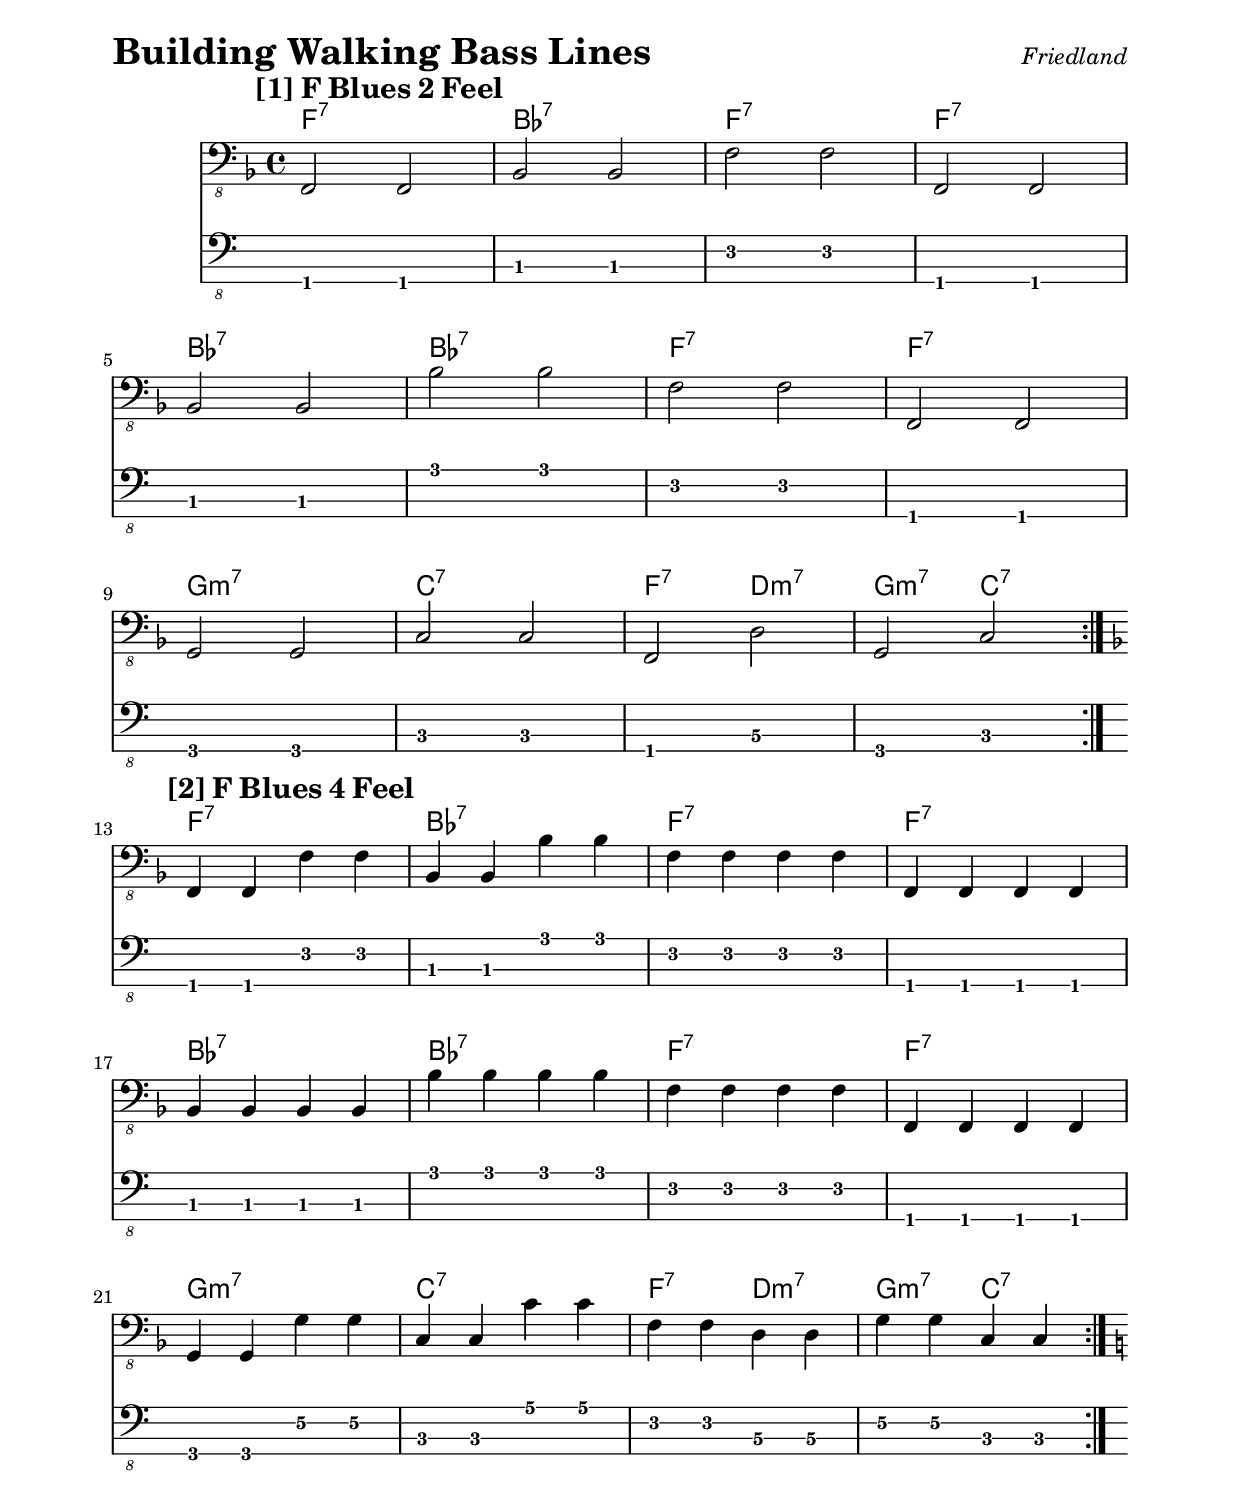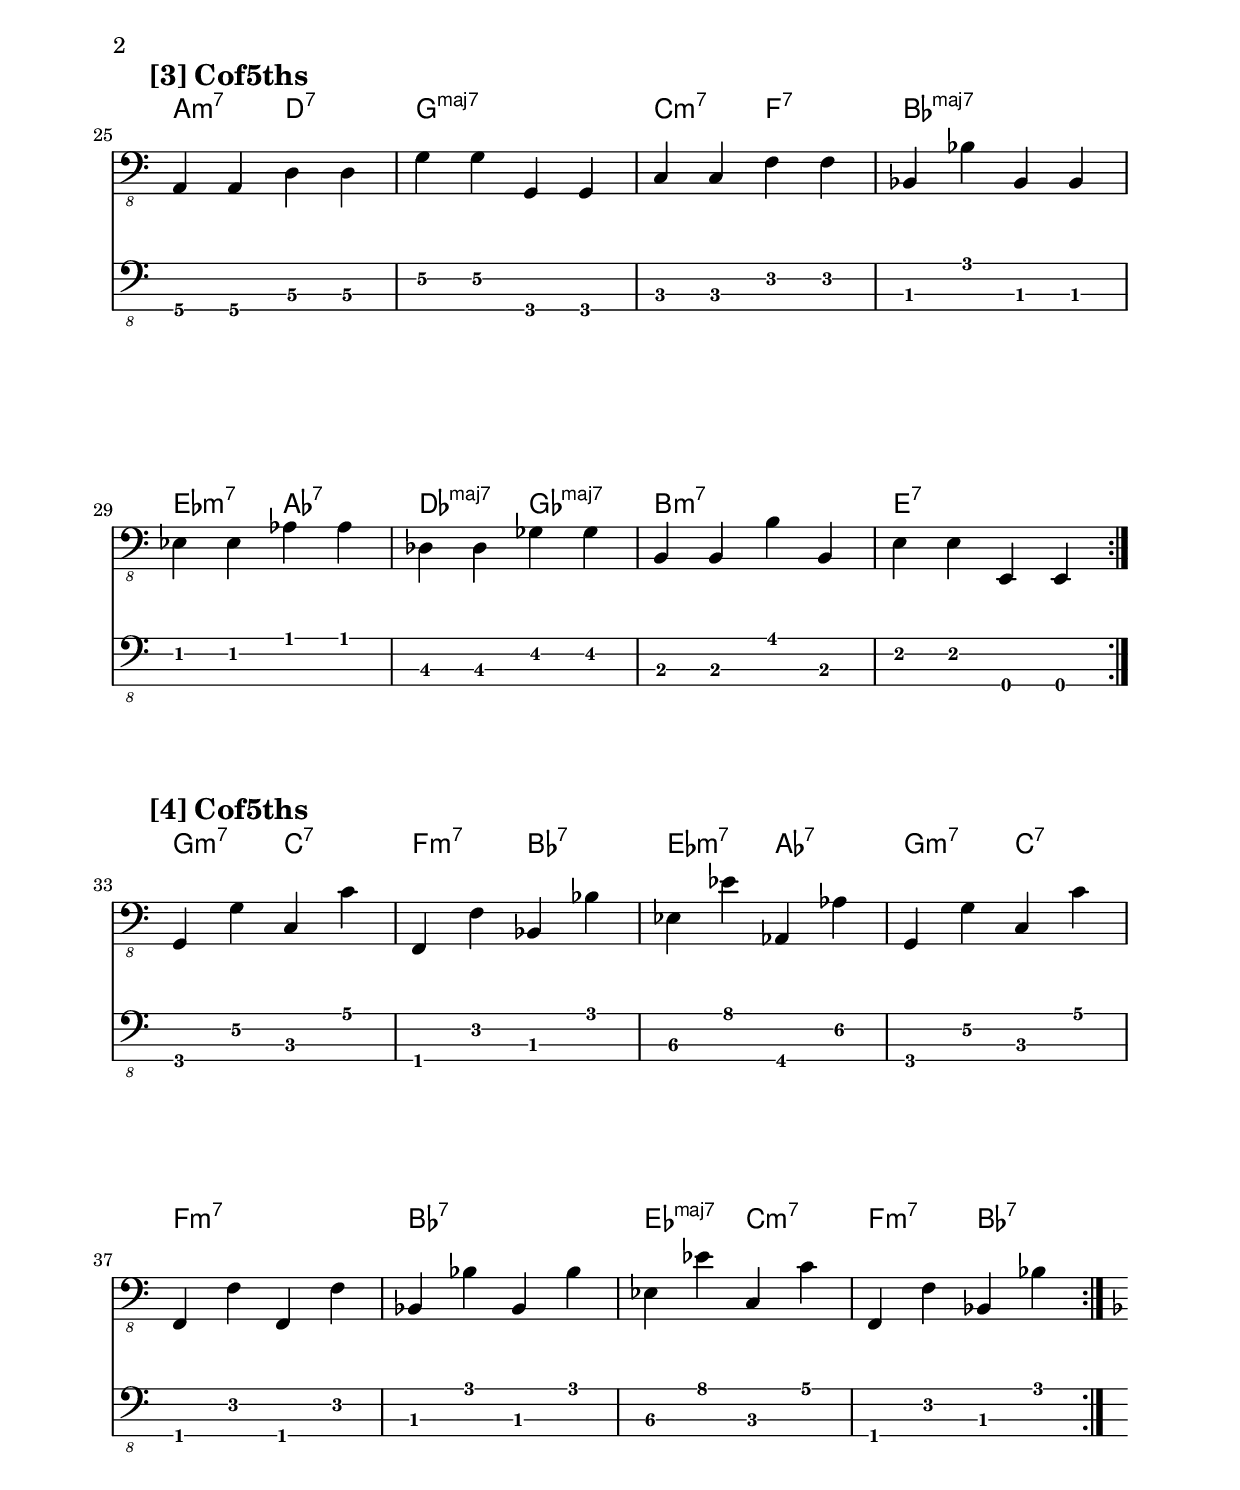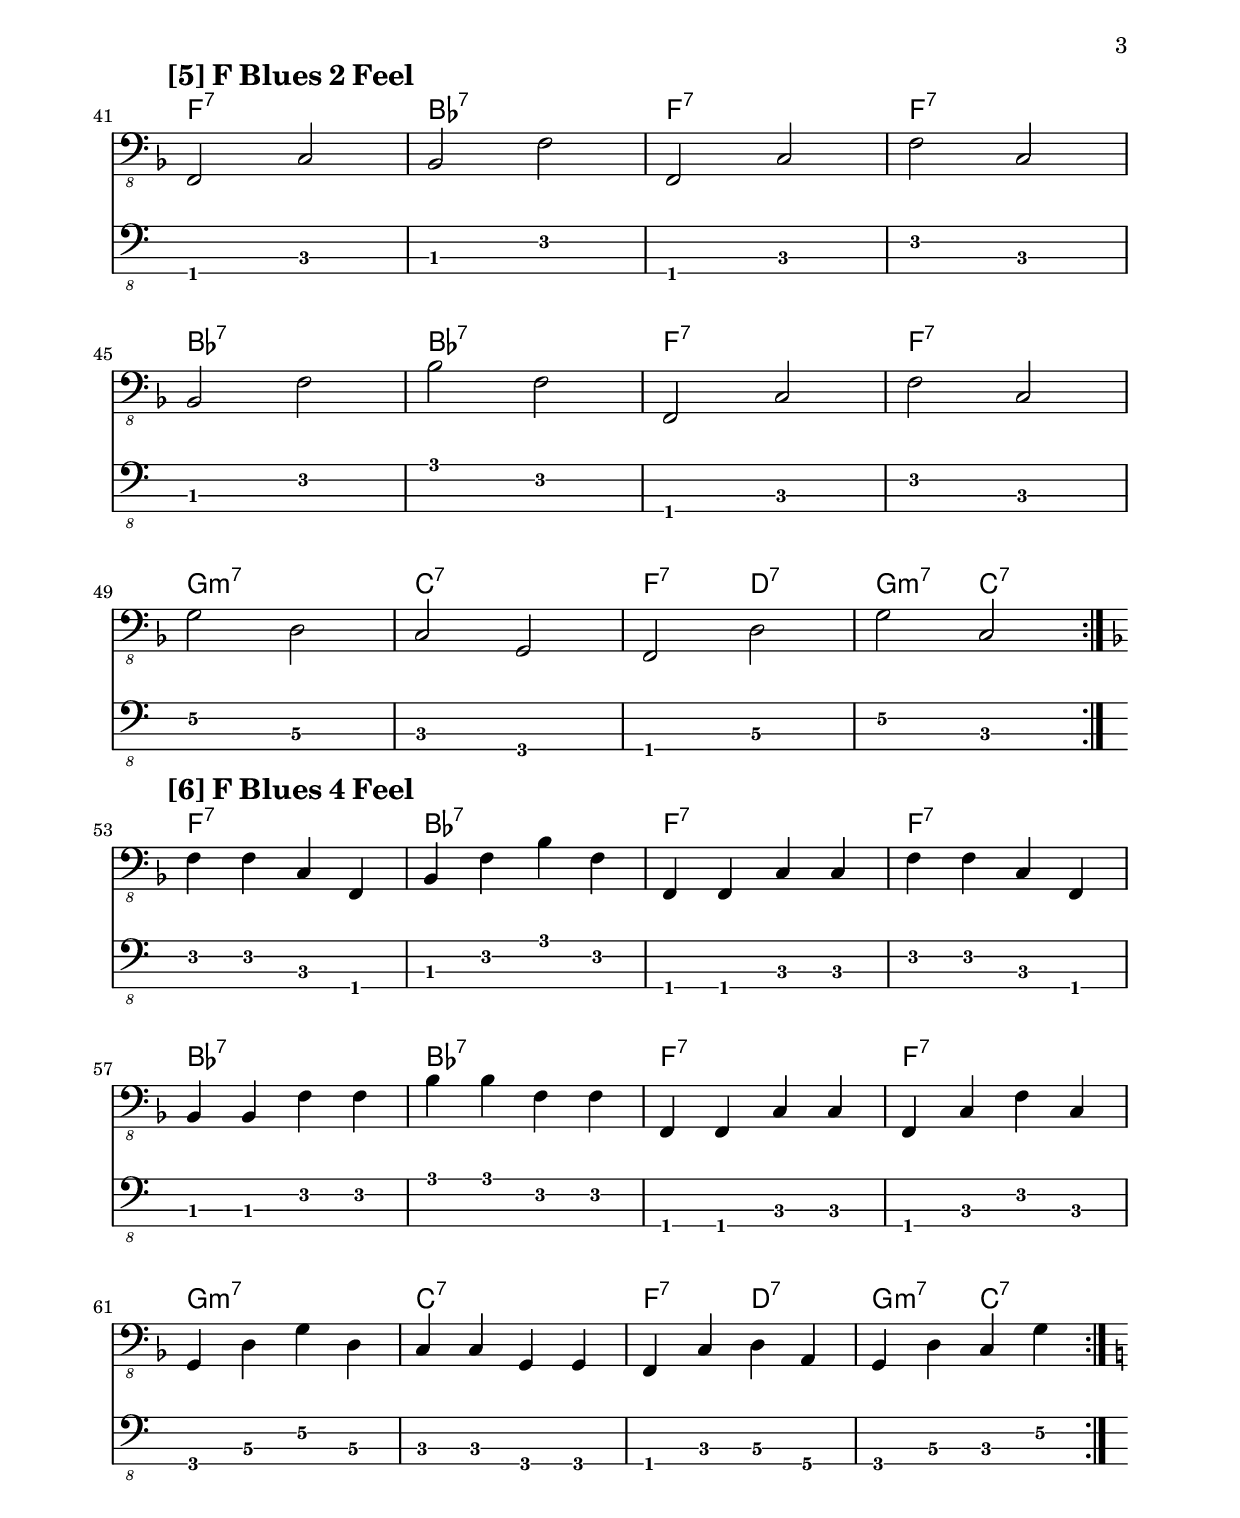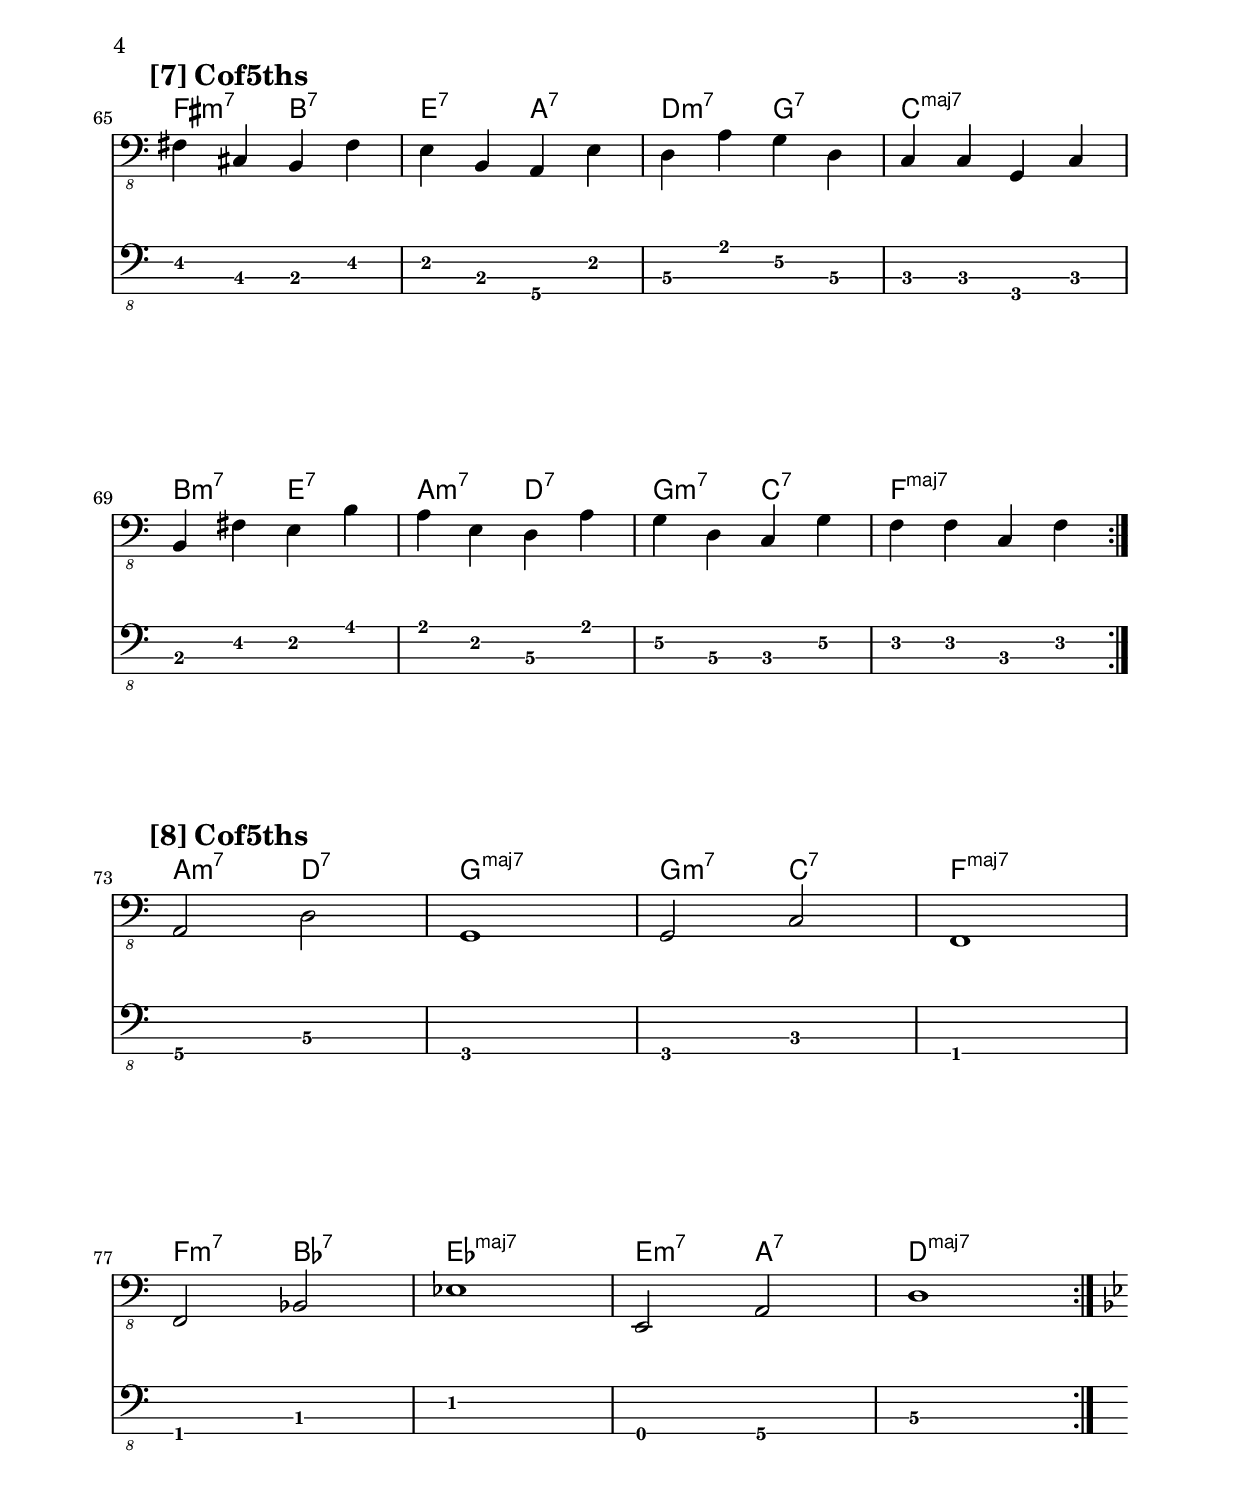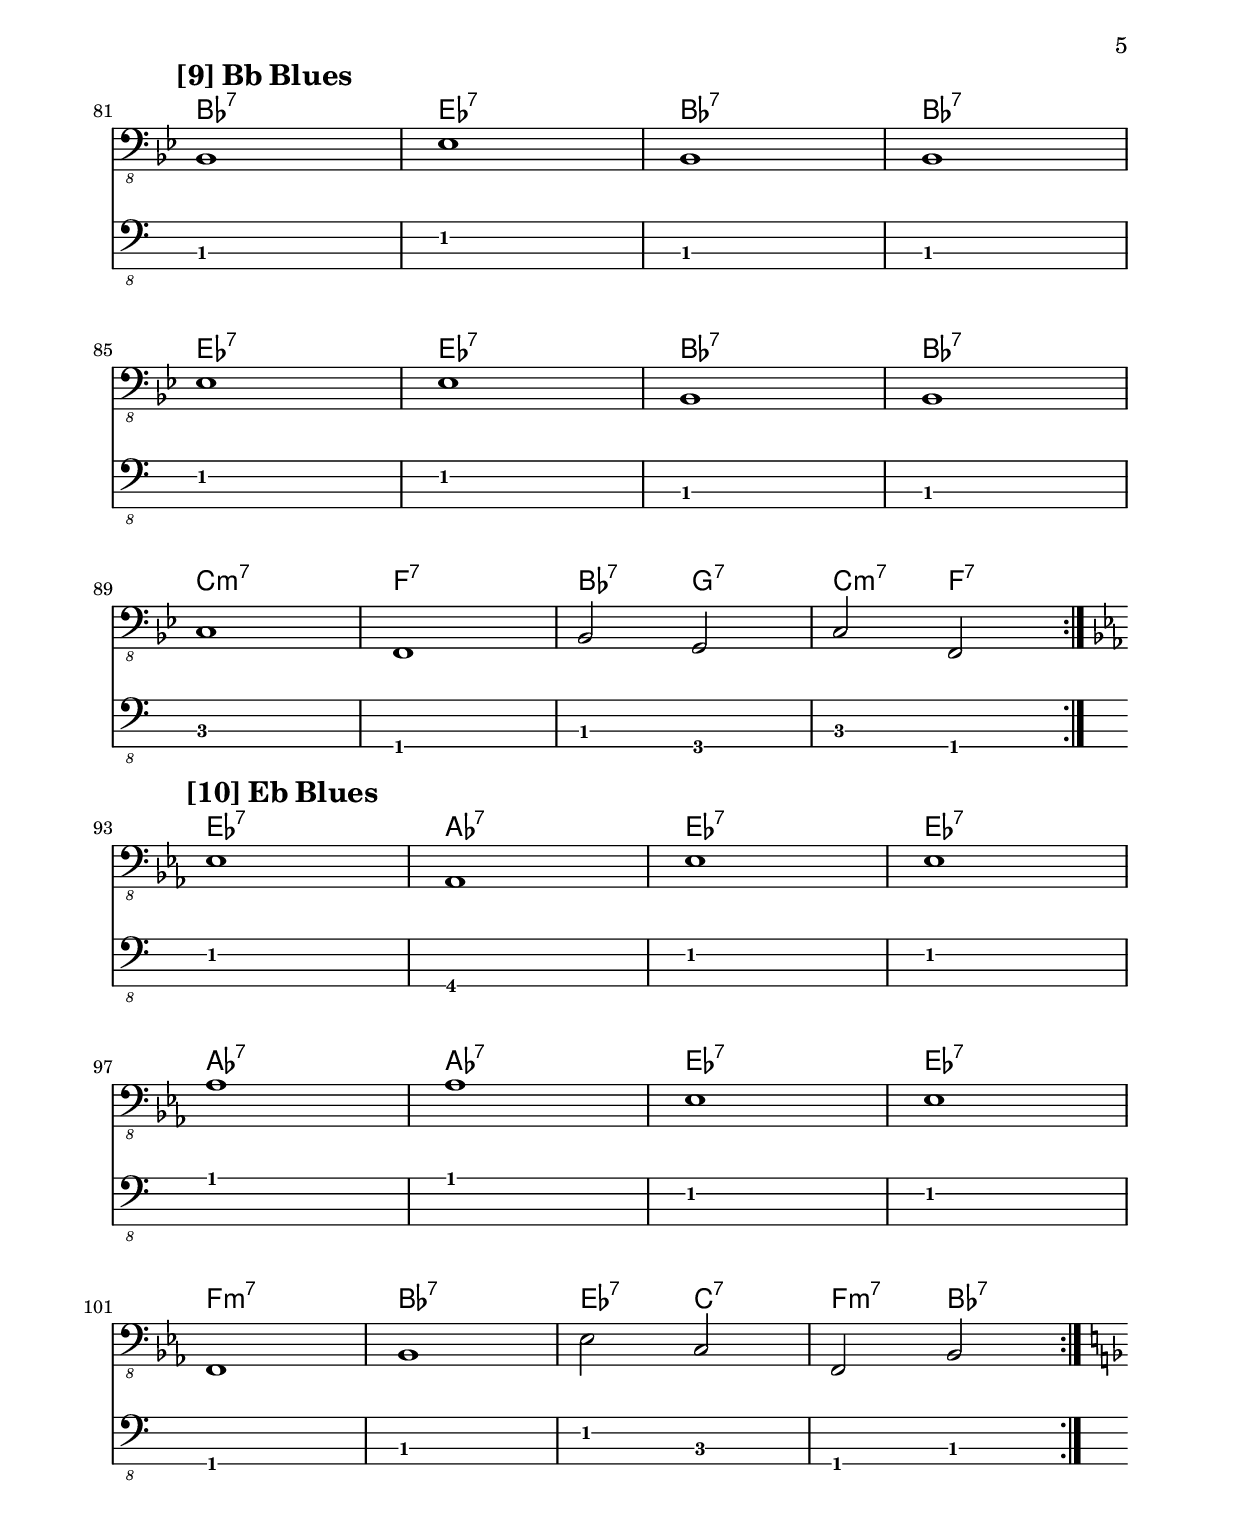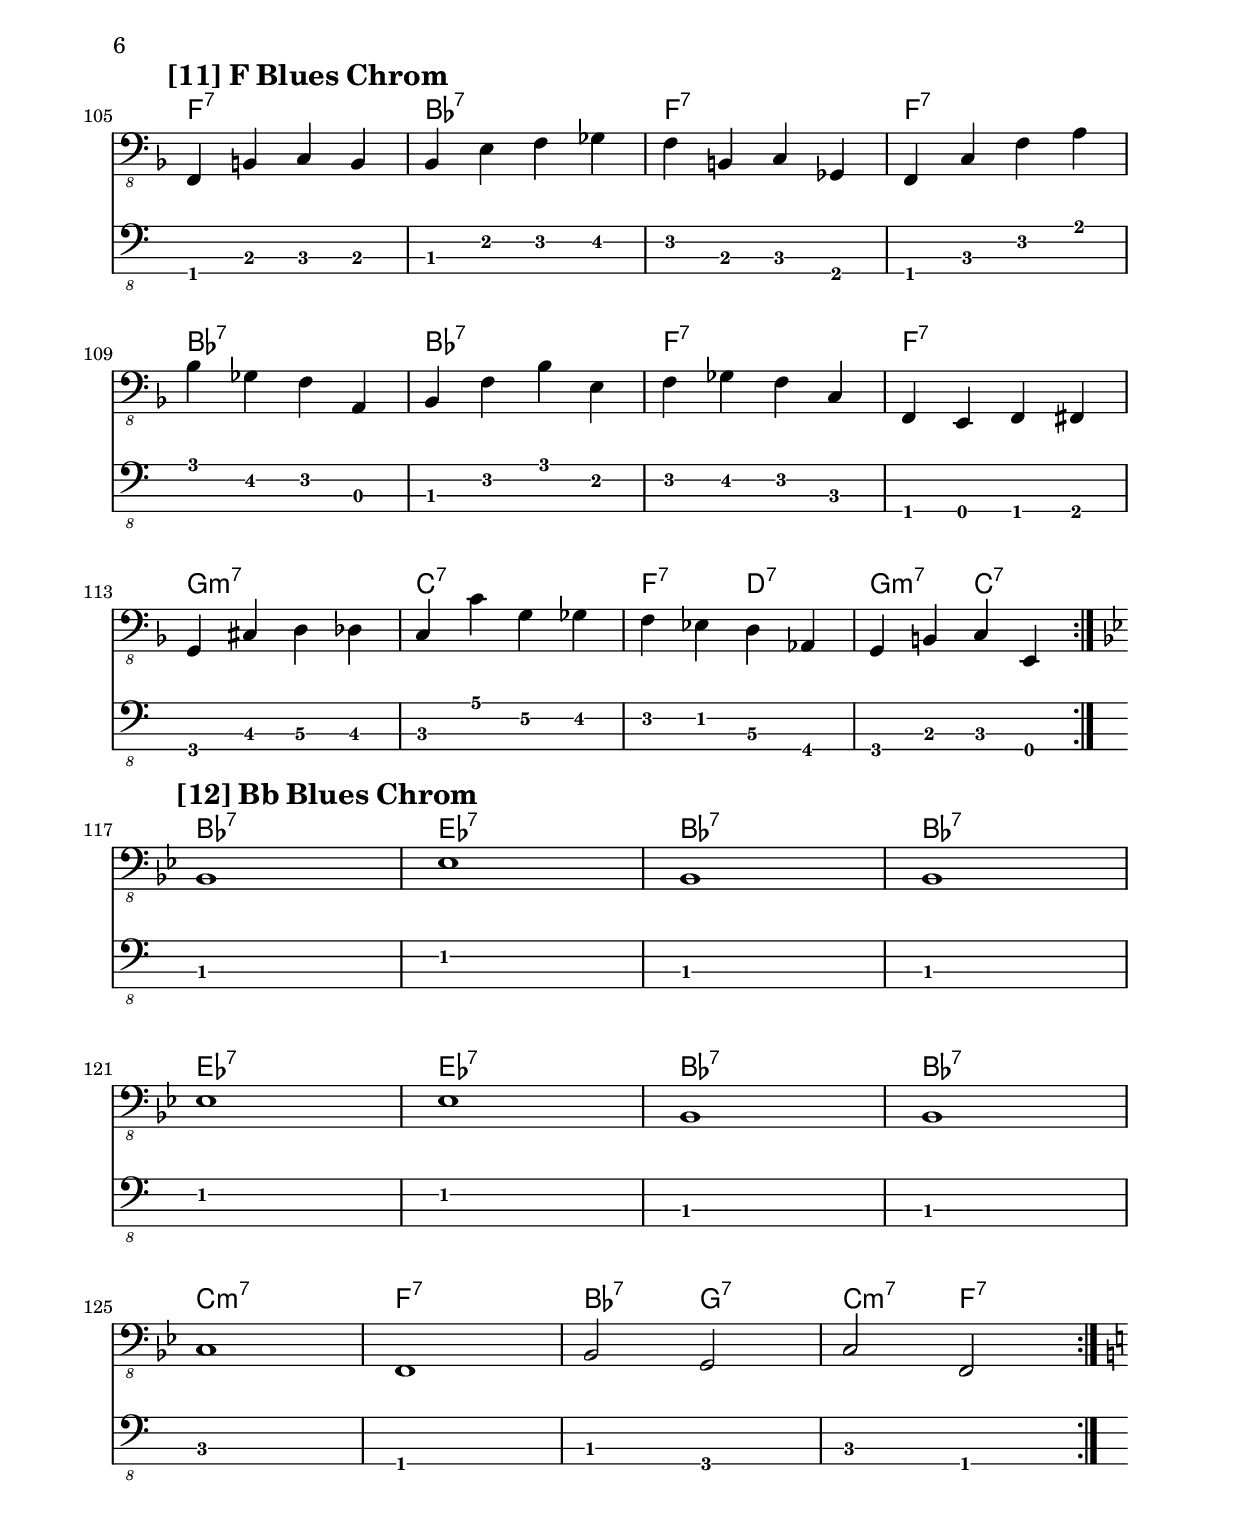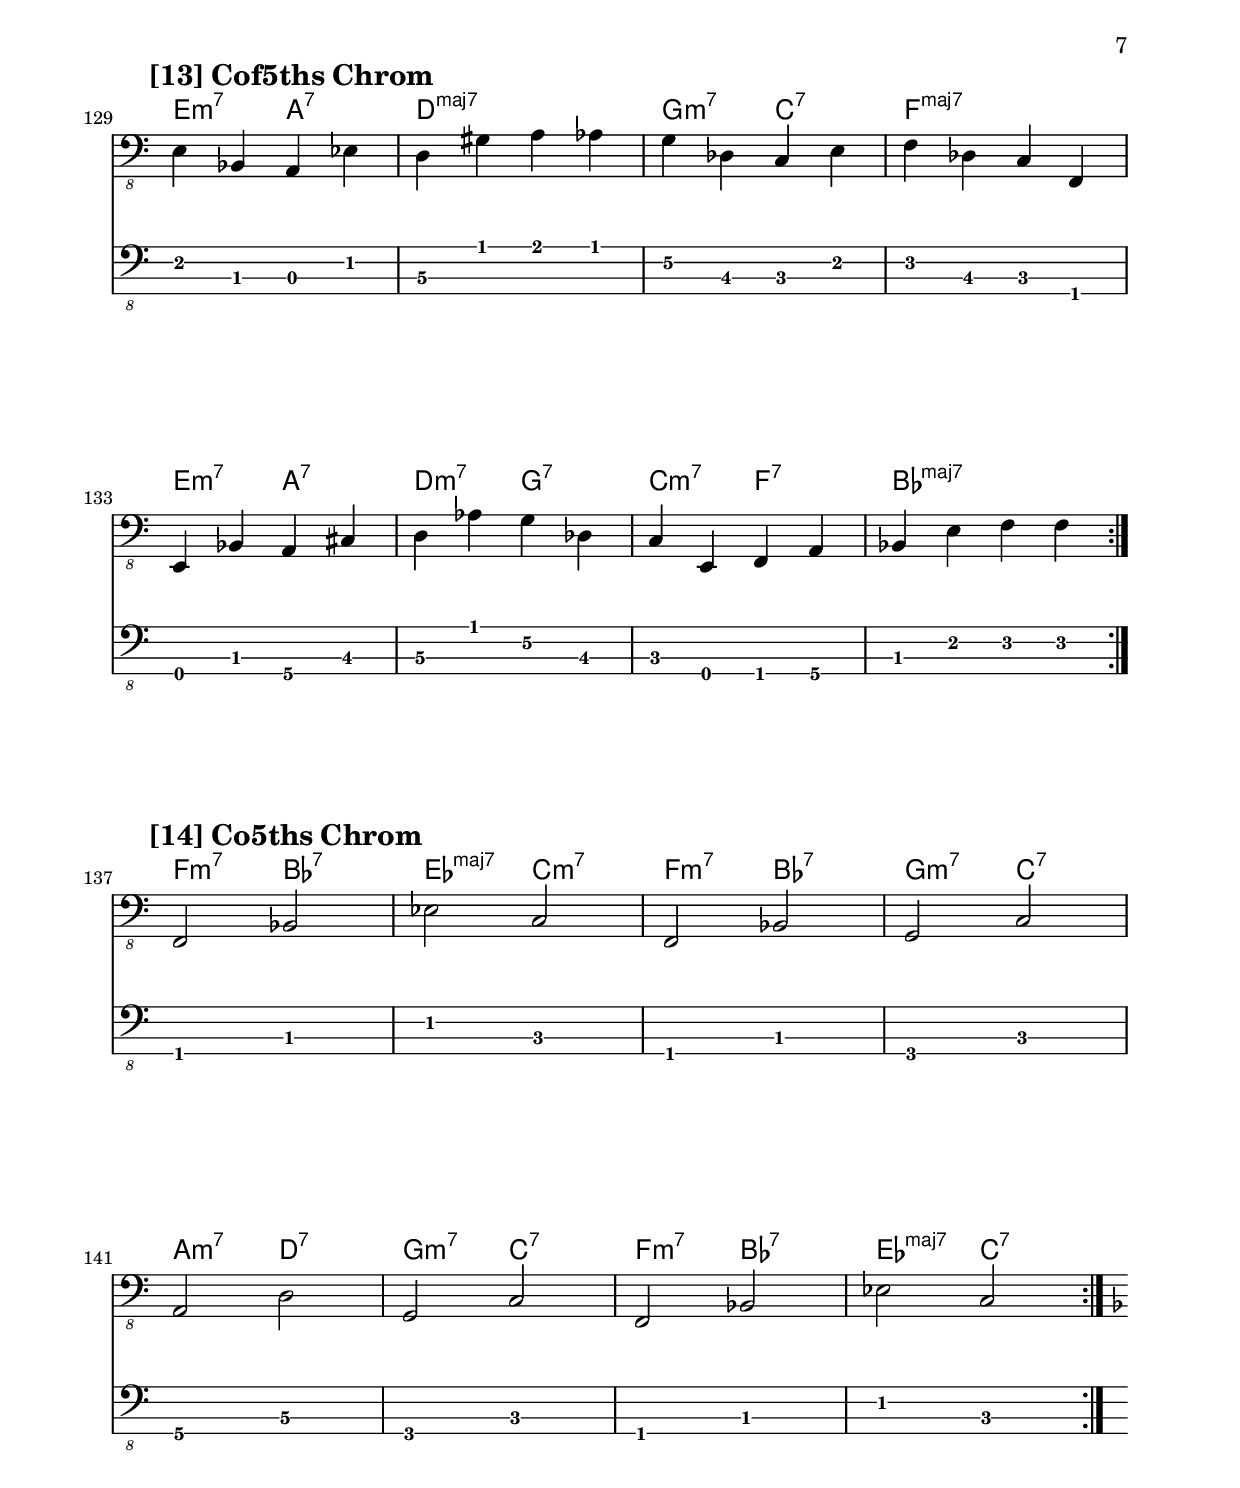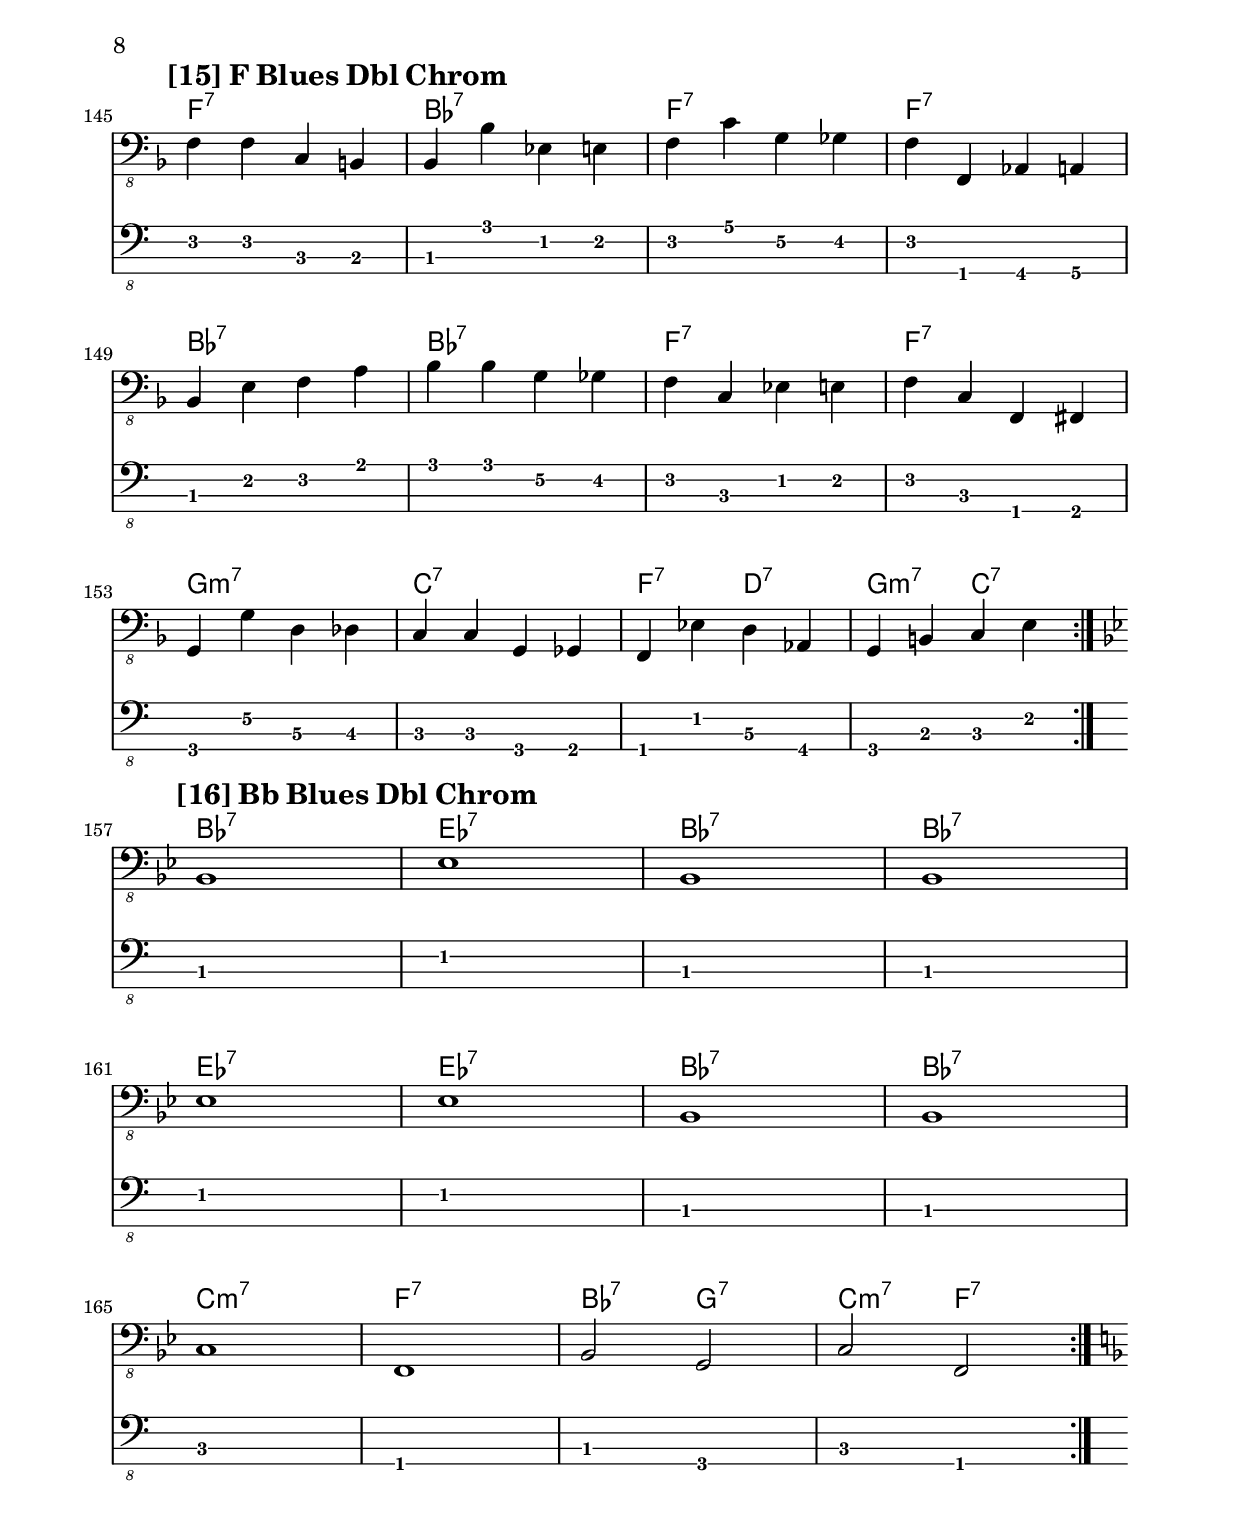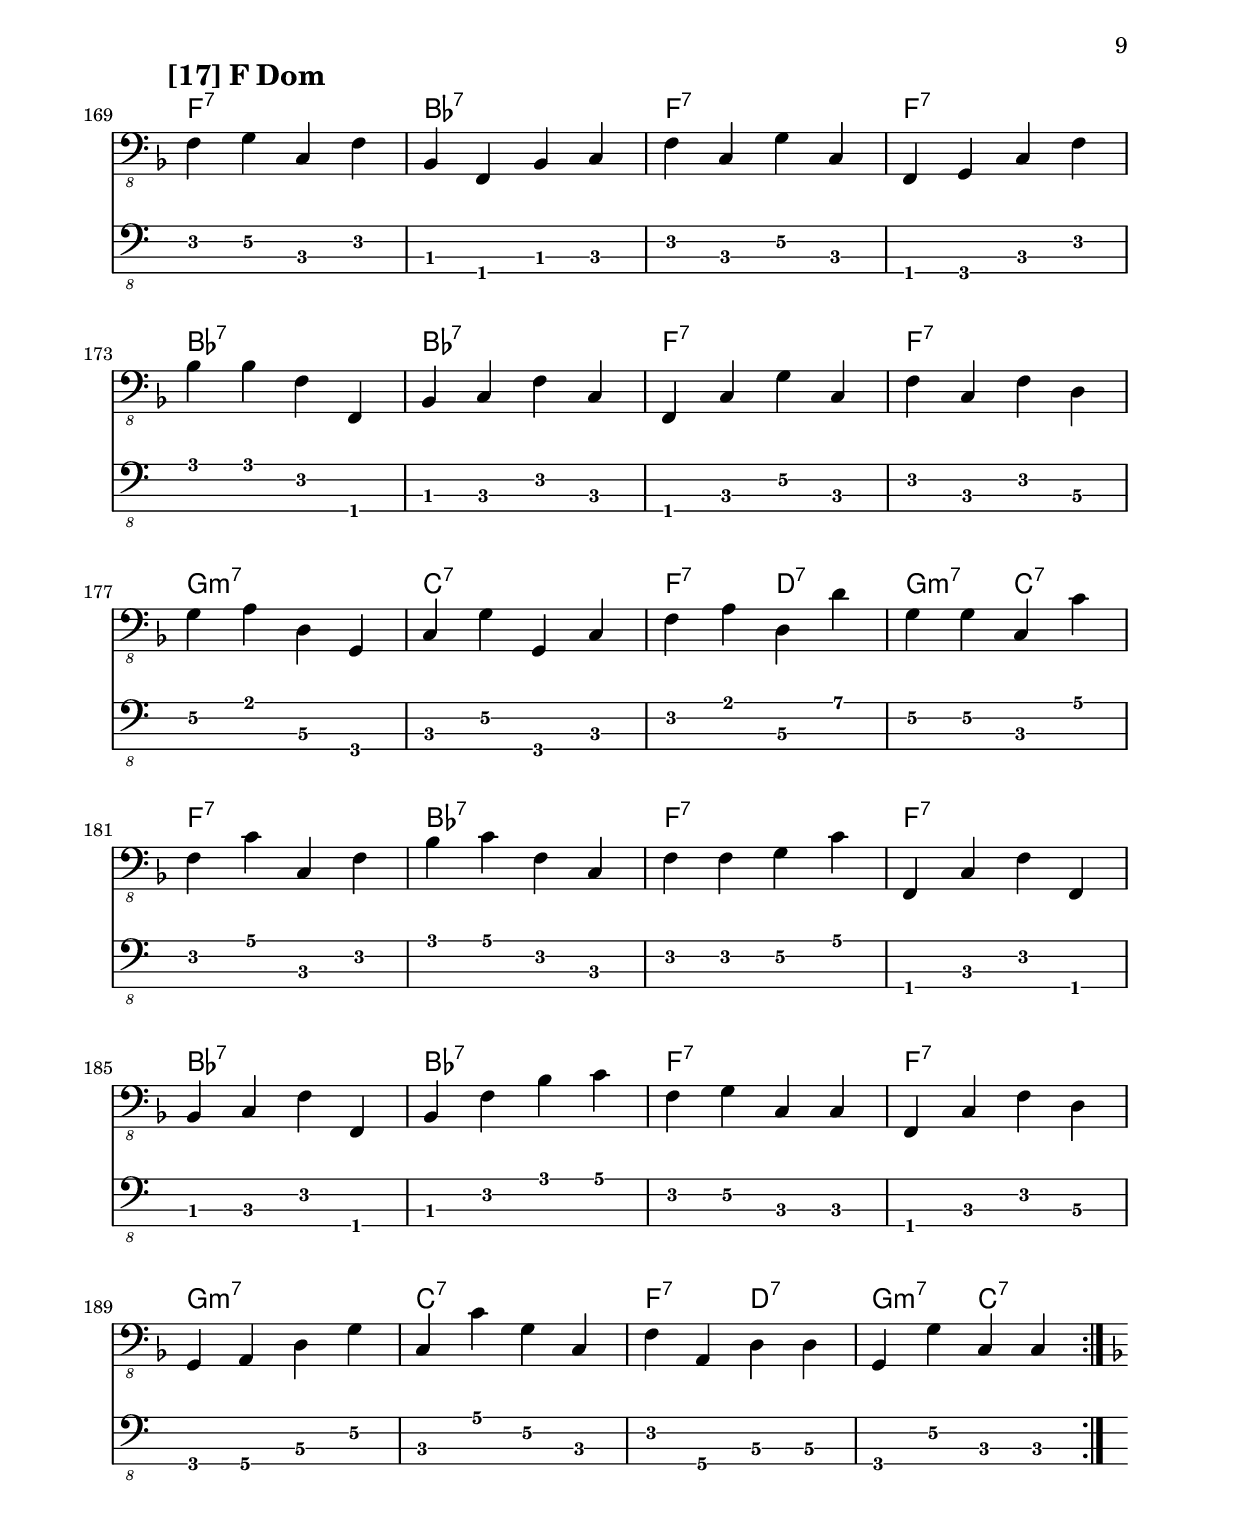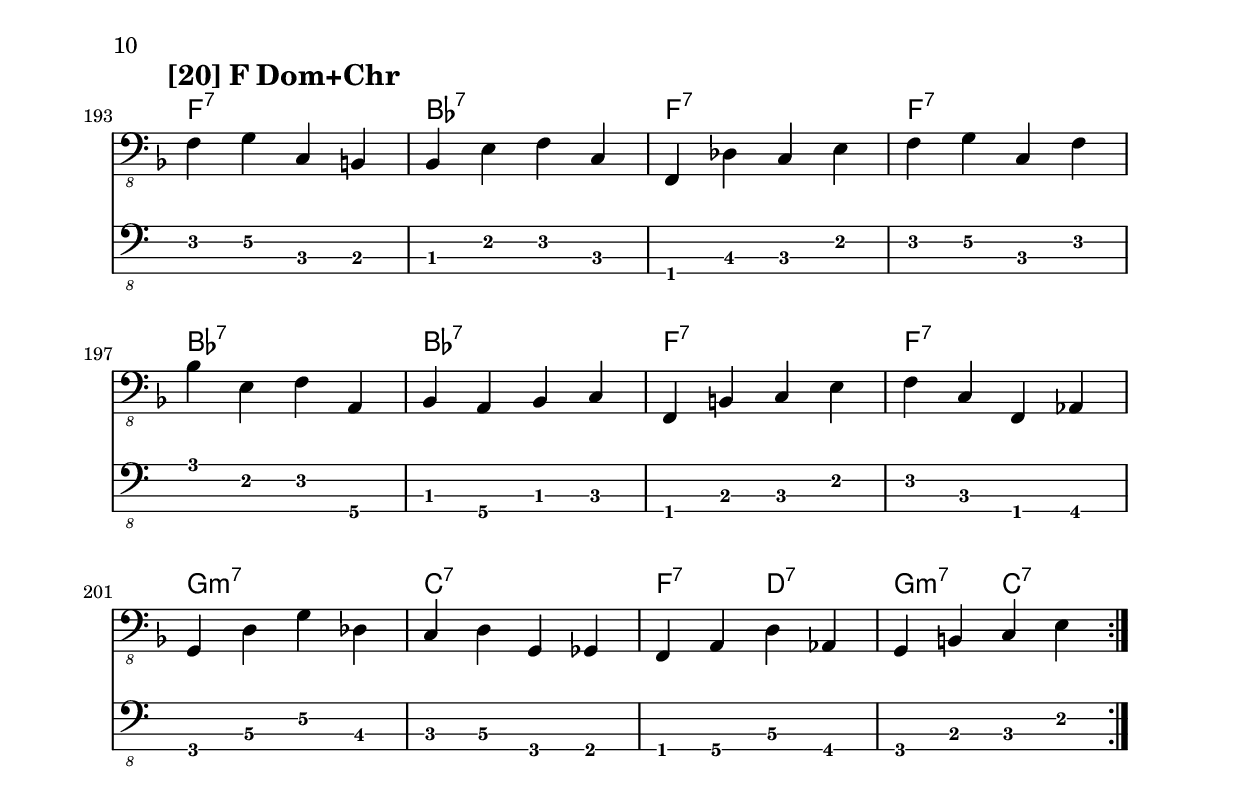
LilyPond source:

% LilyBin

\version "2.18.0"
\include "english.ly"

% If swing needed
%#(load "../scm/swing.scm")

\header {
  piece = \markup { \fontsize #4 \bold "Building Walking Bass Lines" }
  opus = \markup { \italic "Friedland" }
}

\paper { 
  left-margin = 0.75\in
  right-margin = 0.75\in
  top-margin = 1\in
  bottom-margin = 1\in
}

global = {
  % \tempo "" 4 = xx
  % \time 4/4
  % \compressFullBarRestsWho to follow
  % \override MultiMeasureRest.expand-limit = #2
}

my_notes = \relative c {
  \clef "bass_8"
  
  %% 1
  \mark \markup { \bold { [1] F Blues 2 Feel } }
  \key f \major
  f,,2 f | bf bf | f' f | f, f | \break
  bf bf | bf' bf | f f | f, f | \break
  g g | c c | f, d' | g, c \bar ":|." \break
  
  %% 2
  \mark \markup { \bold { [2] F Blues 4 Feel } }
  \key f \major
  f,4 f f' f | bf, bf bf' bf | f f f f | f, f f f | \break
  bf bf bf bf | bf' bf bf bf | f f f f | f, f f f | \break
  g g g' g | c, c c' c | f, f d d | g g c, c \bar ":|." \break
  
  %% 3
  \pageBreak
  \mark \markup { \bold { [3] Cof5ths } }
  \key c \major
  a4 a d d | g g g, g |  c c f f | bf, bf' bf, bf | \break
  ef ef af af | df, df gf gf | b, b b' b, | e e e,\4 e\4 \bar ":|." \break
  
  %% 4
  \mark \markup { \bold { [4] Cof5ths } }
  \key c \major
  g g' c, c' | f,, f' bf, bf' | ef,\3 ef' af,, af'\2 | g, g' c, c' |  \break
  f,, f' f, f' | bf, bf' bf, bf' | ef,\3 ef' c, c' | f,, f' bf, bf' \bar ":|." \break
  

  %% 5
  \pageBreak
  \mark \markup { \bold { [5] F Blues 2 Feel } }
  \key f \major
  f,2 c' | bf f' | f, c' | f c | \break
  bf f' | bf f | f, c' | f c | \break
  g' d | c g | f d' | g c, \bar ":|." \break
  
  %% 6
  \mark \markup { \bold { [6] F Blues 4 Feel } }
  \key f \major
  f4 f c f, | bf f' bf f | f, f c' c | f f c f, | \break
  bf bf f' f | bf bf f f | f, f c' c | f, c' f c | \break
  g d' g d | c c g g | f c' d a | g d' c g' \bar ":|." \break
  
  %% 7
  \pageBreak
  \mark \markup { \bold { [7] Cof5ths } }
  \key c \major
  fs4 cs b fs' | e b a e' | d a' g d | c c g c | \break
  b fs' e b' |  a e d a' | g d c g' | f f c f \bar ":|." \break  
  
  \mark \markup { \bold { [8] Cof5ths } }
  \key c \major
  a,2 d | g,1 | g2 c2 | f,1 | \break
  f2 bf | ef1 | e,2\4 a2 | d1 \bar ":|." \break
  
  \pageBreak
  \mark \markup { \bold { [9] Bb Blues } }
  \key bf \major
  bf1 | ef | bf | bf | \break
  ef | ef | bf | bf | \break
  c | f, | bf2 g2 | c2 f,2 \bar ":|." \break

  \mark \markup { \bold { [10] Eb Blues } }
  \key ef \major
  ef'1 | af, | ef' | ef | \break
  af | af | ef | ef | \break
  f, | bf | ef2 c | f, bf \bar ":|." \break

  \pageBreak
  \mark \markup { \bold { [11] F Blues Chrom } }
  \key f \major
  f4 b c b | bf e f gf | f b, c gf | f c' f a | \break
  bf gf f a,\3 | bf f' bf e, | f gf f c | f, e\4 f fs | \break
  g cs d df | c c' g gf | f ef d af | g b c e,\4 \bar ":|." \break
  
  \mark \markup { \bold { [12] Bb Blues Chrom} }
  \key bf \major
  bf'1 | ef | bf | bf | \break
  ef | ef | bf | bf | \break
  c | f, | bf2 g | c f, \bar ":|." \break
  
  \pageBreak
  \mark \markup { \bold { [13] Cof5ths Chrom } }
  \key c \major
  e'4 bf a\3 ef' | d gs a af | g df c e | f df c f, | \break
  e\4 bf' a cs | d af' g df | c e,\4 f a | bf e f f \bar ":|." \break
  
  \mark \markup { \bold { [14] Co5ths Chrom } }
  \key c \major
  f,2 bf | ef c | f, bf | g c | \break
  a d | g, c | f, bf | ef c \bar ":|." \break
  
  \pageBreak
  \mark \markup { \bold { [15] F Blues Dbl Chrom } }
  \key f \major
  f4 f c b | bf bf' ef, e | f c' g gf | f f,af a | \break
  bf e f a | bf bf g gf | f c ef e | f c f, fs | \break
  g g' d df | c c g gf | f ef' d af | g b c e \bar ":|." \break
  
  \mark \markup { \bold { [16] Bb Blues Dbl Chrom } }
  \key bf \major
  bf1 | ef | bf | bf | \break
  ef | ef | bf | bf | \break
  c | f, | bf2 g2 | c2 f,2 \bar ":|." \break
  
  \pageBreak
  \mark \markup { \bold { [17] F Dom } }
  \key f \major
  
  f'4 g c, f | bf, f bf c | f c g' c, | f, g c f | \break
  bf bf f f, | bf c f c | f, c' g' c, | f c f d | \break
  g a d, g, | c g' g, c | f a d, d' | g, g c, c' | \break
  
  f, c' c, f | bf c f, c | f f g c | f,, c' f f, | \break
  bf c f f, | bf f' bf c | f, g c, c | f, c' f d | \break
  g, a d g | c, c' g c, | f a, d d | g, g' c, c \bar ":|." \break
  
  \pageBreak
  \mark \markup { \bold { [20] F Dom+Chr } }
  \key f \major
  f g c, b | bf e f c | f, df' c e | f g c, f | \break
  bf e, f a, | bf a bf c | f, b c e | f c f, af | \break
  g d' g df | c d g, gf | f a d af | g b c e \bar ":|." \break
  
  
}

my_chords = \chordmode {
  \set majorSevenSymbol = \markup { maj7 }
  
  %% 1
  f1:7 | bf:7 | f:7 | f:7 |
  bf:7 | bf:7 | f:7 | f:7 |
  g:m7 | c:7 | f2:7 d:m7 | g:m7 c:7 |
  
  %% 2
  f1:7 | bf:7 | f:7 | f:7 |
  bf:7 | bf:7 | f:7 | f:7 |
  g:m7 | c:7 | f2:7 d:m7 | g:m7 c:7 |  
  
  %% 3
  a2:m7 d:7 | g:maj7 s | c:m7 f:7 | bf:maj7 s |
  ef:m7 af:7 | df:maj7 gf:maj7 | b:m7 s | e:7 s |

  %% 4
  g2:m7 c:7 | f:m7 bf:7 | ef:m7 af:7 | g:m7 c:7 |
  f:m7 s | bf:7 s | ef:maj7 c:m7 | f:m7 bf:7 |
  
  %% 5
  f1:7 | bf:7 | f:7 | f:7 | 
  bf:7 | bf:7 | f:7 | f:7 |
  g:m7 | c:7 | f2:7 d:7 | g:m7 c:7 |
  
  %% 6
  f1:7 | bf:7 | f:7 | f:7 | 
  bf:7 | bf:7 | f:7 | f:7 |
  g:m7 | c:7 | f2:7 d:7 | g:m7 c:7 |
  
  %% 7
  fs2:m7 b:7 | e:7 a:7 | d:m7 g:7 | c1:maj7 |
  b2:m7 e:7 | a:m7 d:7 | g:m7 c:7 | f1:maj7 |
  
  %% 8
  a2:m7 d:7 | g1:maj7 | g2:m7 c:7 | f1:maj7 |
  f2:m7 bf:7 | ef1:maj7 | e2:m7 a:7 | d1:maj7 |
  
  %% 9
  bf1:7 | ef:7 | bf:7 | bf:7 |
  ef:7 | ef:7 | bf:7 | bf:7 |
  c:m7 | f:7 | bf2:7 g:7 | c:m7 f:7 |

  %% 10
  ef1:7 | af:7 | ef:7 | ef:7 |
  af:7 | af:7 | ef:7 | ef:7 |
  f:m7 | bf:7 | ef2:7 c:7 | f:m7 bf:7 |
  
  %% 11
  f1:7 | bf:7 | f:7 | f:7 | 
  bf:7 | bf:7 | f:7 | f:7 |
  g:m7 | c:7 | f2:7 d:7 | g:m7 c:7 |
  
  %% 12
  bf1:7 | ef:7 | bf:7 | bf:7 |
  ef:7 | ef:7 | bf:7 | bf:7 |
  c:m7 | f:7 | bf2:7 g:7 | c:m7 f:7 |
  
  %% 13
  e2:m7 a:7 | d1:maj7 | g2:m7 c:7 | f1:maj7 |
  e2:m7 a:7 | d:m7 g:7 | c:m7 f:7 | bf1:maj7 |
  
  %% 14
  f2:m7 bf:7 | ef:maj7 c:m7 | f:m7 bf:7 | g:m7 c:7 |
  a:m7 d:7 | g:m7 c:7 | f:m7 bf:7 | ef:maj7 c:7 |
  
  %% 15
  f1:7 | bf:7 | f:7 | f:7 |
  bf:7 | bf:7 | f:7 | f:7 |
  g:m7 | c:7 | f2:7 d:7 | g:m7 c:7 |
  
  %% 16
  bf1:7 | ef:7 | bf:7 | bf:7 |
  ef:7 | ef:7 | bf:7 | bf:7 |
  c:m7 | f:7 | bf2:7 g:7 | c:m7 f:7 |
  
  %% 17
  f1:7 | bf:7 | f:7 | f:7 |
  bf:7 | bf:7 | f:7 | f:7 |
  g:m7 | c:7 | f2:7 d2:7 | g:m7 c:7 |
  f1:7 | bf:7 | f:7 | f:7 |
  bf:7 | bf:7 | f:7 | f:7 |
  g:m7 | c:7 | f2:7 d2:7 | g:m7 c:7 |
  
  %% 20
  f1:7 | bf:7 | f:7 | f:7 |
  bf:7 | bf:7 | f:7 | f:7 |
  g:m7 | c:7 | f2:7 d2:7 | g:m7 c:7 |
  
}

my_music = <<
  \new ChordNames {
    \set ChordNames.midiInstrument = "percussive organ"
    \set ChordNames.midiMaximumVolume = #0.2
    \set chordChanges = ##f
    \global
    \my_chords
  }
  \new Staff {
    \set Staff.midiInstrument = #"electric bass (finger)"
    \set Staff.midiMinimumVolume = #0.7
    \set Staff.midiMaximumVolume = #0.95
    \global
    \my_notes
  }
  \tag #'scoreOnly
  \new TabStaff
    \with { stringTunings = #bass-tuning } 
  { 
    \set TabStaff.minimumFret = #1
    \set TabStaff.restrainOpenStrings = ##t
    \global
    \my_notes
  }
>>
  
\score {
  \removeWithTag #'midiOnly \my_music
  \layout {
    \context {
      \Score \override StringNumber #'stencil = ##f 
    }
  }
}

\score {
  \removeWithTag #'scoreOnly \unfoldRepeats \my_music
  \midi {}
}
